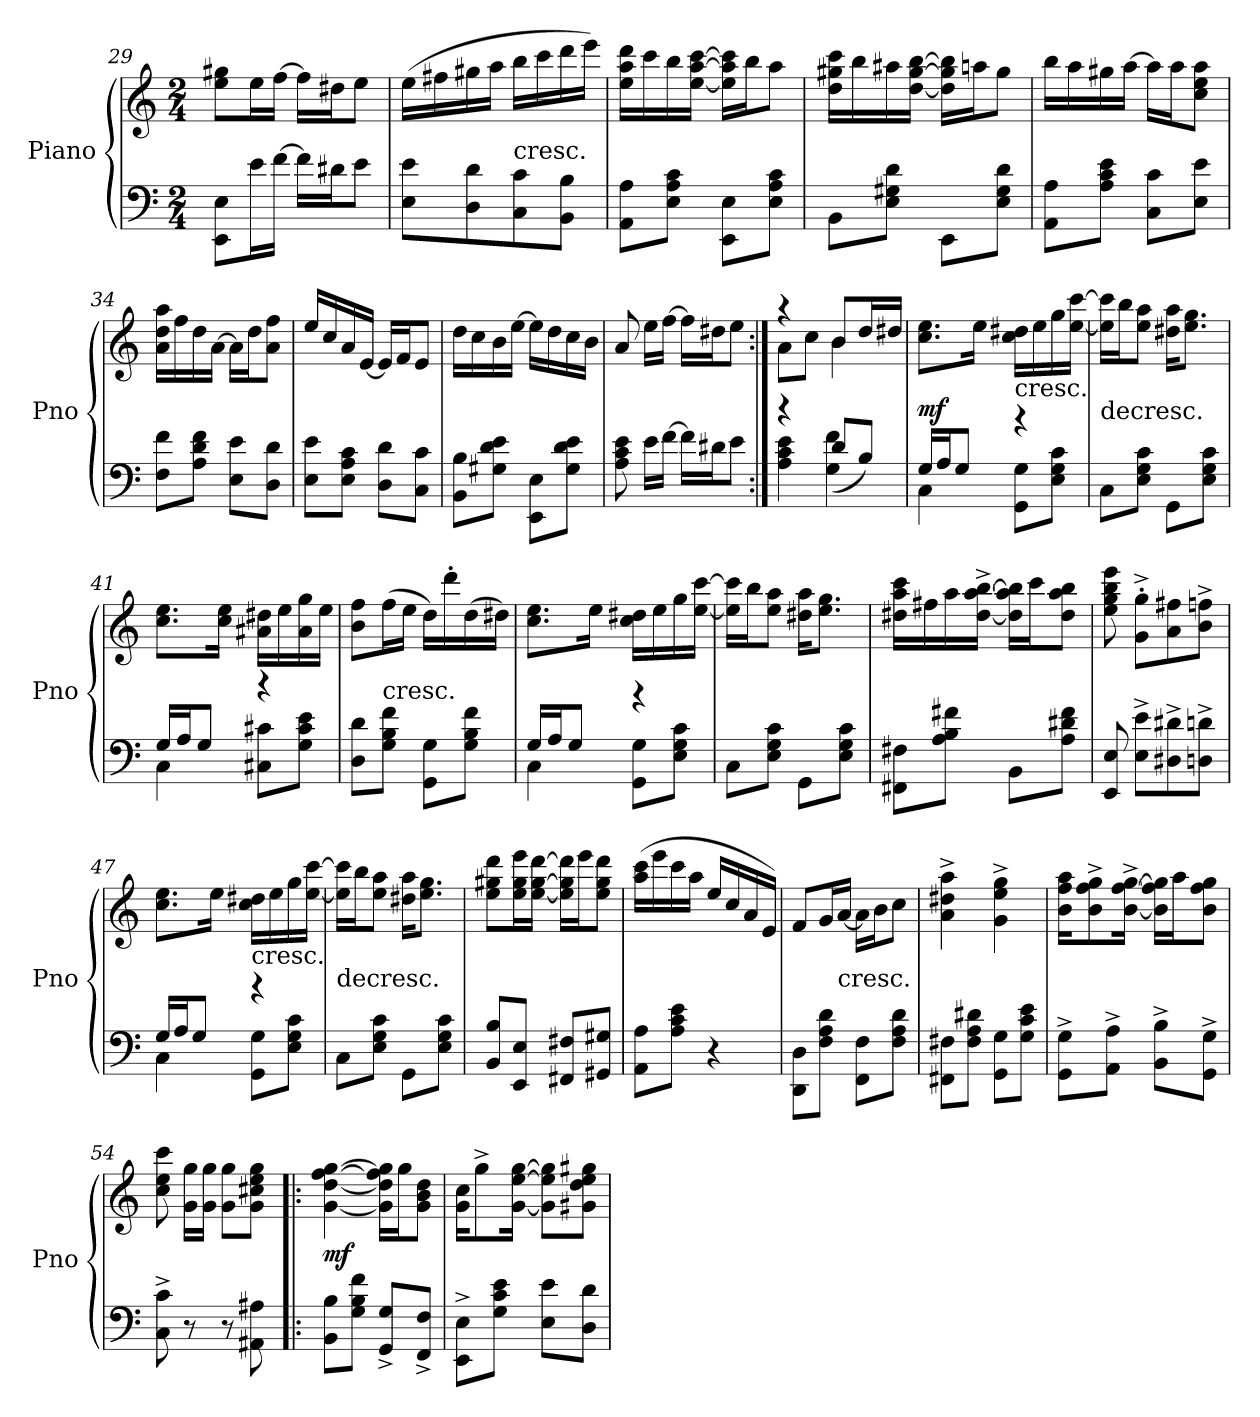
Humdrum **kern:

**kern	**kern	**dynam
*part1	*part1	*part1
*staff2	*staff1	*staff1/2
*I"Piano	*	*
*I'Pno	*	*
*clefF4	*clefG2	*
*k[]	*k[]	*
*M2/4	*M2/4	*
=29	=29	=29
8EE 8EL	8ee 8gg#XL	.
16eL	16eeL	.
[16fJJ	[16ffJJ	.
16fLL]	16ffLL]	.
16d#XJ	16dd#XJ	.
8eJ	8eeJ	.
=30	=30	=30
8E 8eL	(16eeLL	.
.	16ff#X	.
8D 8d	16gg#X	.
.	16aaJJ	.
!	!LO:TX:c:t=cresc.	!
8C 8c	16bbLL	.
.	16ccc	.
8BB 8BJ	16ddd	.
.	16eeeJJ)	.
=31	=31	=31
8AA 8AL	16ee 16aa 16dddLL	.
.	16ccc	.
8E 8A 8cJ	16bb	.
.	[16ee [16aa [16cccJJ	.
8EE 8EL	16ee] 16aa] 16ccc]LL	.
.	16bbJ	.
8E 8A 8cJ	8aaJ	.
=32	=32	=32
8BBL	16dd 16gg#X 16cccLL	.
.	16bb	.
8E 8G#X 8dJ	16aa#X	.
.	[16dd [16gg# [16bbJJ	.
8EEL	16dd] 16gg#] 16bb]LL	.
.	16aanJ	.
8E 8G# 8dJ	8gg#J	.
=33	=33	=33
8AA 8AL	16bbLL	.
.	16aa	.
8A 8c 8eJ	16gg#X	.
.	[16aaJJ	.
8C 8cL	16aaLL]	.
.	16aaJ	.
8E 8eJ	8cc 8ee 8aaJ	.
=34	=34	=34
8F 8fL	16a 16dd 16aaLL	.
.	16ff	.
8A 8d 8fJ	16dd	.
.	[16aJJ	.
8E 8eL	16aLL]	.
.	16ddJ	.
8D 8dJ	8a 8ffJ	.
=35	=35	=35
8E 8eL	16eeLL	.
.	16cc	.
8E 8A 8cJ	16a	.
.	[16eJJ	.
8D 8dL	16eLL]	.
.	16fJ	.
8C 8cJ	8eJ	.
=36	=36	=36
8BB 8BL	16ddLL	.
.	16cc	.
8G#X 8d 8eJ	16b	.
.	[16eeJJ	.
8EE 8EL	16eeLL]	.
.	16dd	.
8G# 8d 8eJ	16cc	.
.	16bJJ	.
=37	=37	=37
8A 8c 8e	8a	.
16eLL	16eeLL	.
[16fJJ	[16ffJJ	.
16fLL]	16ffLL]	.
16d#XJ	16dd#XJ	.
8eJ	8eeJ	.
=38:|!	=38:|!	=38:|!
*^	*^	*
4r	4A 4c 4e	4r	8aL	.
.	.	.	8ccJ	.
8dL	(4G 4f	8bL	4b	.
8BJ)	.	16ddL	.	.
.	.	16dd#XJJ	.	.
*	*	*v	*v	*
=39	=39	=39	=39
16GLL	4C	8.cc 8.eeL	mf
16AJ	.	.	.
8GJ	.	.	.
.	.	16eeJk	.
!	!	!LO:TX:c:t=cresc.	!
4r	8GG 8GL	16cc 16dd#XLL	.
.	.	16ee	.
.	8E 8G 8cJ	16gg	.
.	.	[16ee [16cccJJ	.
*v	*v	*	*
=40	=40	=40
!	!LO:TX:c:t=decresc.	!
8CL	16ee] 16ccc]LL	.
.	16bbJ	.
8E 8G 8cJ	8ee 8aaJ	.
8GGL	16dd#X 16aaKL	.
.	8.ee 8.ggJ	.
8E 8G 8cJ	.	.
=41	=41	=41
*^	*	*
16GLL	4C	8.cc 8.eeL	.
16AJ	.	.	.
8GJ	.	.	.
.	.	16cc 16eeJk	.
4r	8C#X 8c#XL	16a#X 16dd#XLL	.
.	.	16ee	.
.	8G 8c# 8eJ	16a# 16gg	.
.	.	16eeJJ	.
*v	*v	*	*
=42	=42	=42
8D 8dL	8b 8ffL	.
!	!LO:TX:c:t=cresc.	!
8G 8B 8fJ	(16ffL	.
.	16eeJJ	.
8GG 8GL	16ddLL)	.
.	16ddd'	.
8G 8B 8fJ	(16dd	.
.	16dd#XJJ)	.
=43	=43	=43
*^	*	*
16GLL	4C	8.cc 8.eeL	.
16AJ	.	.	.
8GJ	.	.	.
.	.	16eeJk	.
4r	8GG 8GL	16cc 16dd#XLL	.
.	.	16ee	.
.	8E 8G 8cJ	16gg	.
.	.	[16ee [16cccJJ	.
*v	*v	*	*
=44	=44	=44
8CL	16ee] 16ccc]LL	.
.	16bbJ	.
8E 8G 8cJ	8ee 8aaJ	.
8GGL	16dd#X 16aaKL	.
.	8.ee 8.ggJ	.
8E 8G 8cJ	.	.
=45	=45	=45
8FF#X 8F#XL	16dd#X 16aa 16cccLL	.
.	16ff#X	.
8A 8B 8f#XJ	16aa	.
.	[16dd#^ [16aa^ [16bb^JJ	.
8BBL	16dd#] 16aa] 16bb]LL	.
.	16cccJ	.
8A 8d#X 8f#J	8dd# 8aa 8bbJ	.
=46	=46	=46
8EE 8E	8ee 8gg 8bb 8eee	.
8E^ 8e^L	8g'^ 8gg'^L	.
8D#X^ 8d#X^	8a 8ff#X	.
8Dn^ 8dn^J	8b^ 8ffn^J	.
=47	=47	=47
*^	*	*
16GLL	4C	8.cc 8.eeL	.
16AJ	.	.	.
8GJ	.	.	.
.	.	16eeJk	.
!	!	!LO:TX:c:t=cresc.	!
4r	8GG 8GL	16cc 16dd#XLL	.
.	.	16ee	.
.	8E 8G 8cJ	16gg	.
.	.	[16ee [16cccJJ	.
*v	*v	*	*
=48	=48	=48
!	!LO:TX:c:t=decresc.	!
8CL	16ee] 16ccc]LL	.
.	16bbJ	.
8E 8G 8cJ	8ee 8aaJ	.
8GGL	16dd#X 16aaKL	.
.	8.ee 8.ggJ	.
8E 8G 8cJ	.	.
=49	=49	=49
8BB 8BL	8ee 8gg#X 8dddL	.
8EE 8EJ	16ee 16gg# 16eeeL	.
.	[16ee [16gg# [16dddJJ	.
8FF#X 8F#XL	16ee] 16gg#] 16ddd]LL	.
.	16eeeJ	.
8GG#X 8G#XJ	8ee 8gg# 8dddJ	.
=50	=50	=50
8AA 8AL	(16aa 16cccLL	.
.	16eee	.
8A 8c 8eJ	16ccc	.
.	16aaJJ	.
4r	16eeLL	.
.	16cc	.
.	16a	.
.	16eJJ)	.
=51	=51	=51
8DD 8DL	8fL	.
8F 8A 8dJ	16gL	.
!	!LO:TX:c:t=cresc.	!
.	[16aJJ	.
8FF 8FL	16aLL]	.
.	16bJ	.
8F 8A 8dJ	8ccJ	.
=52	=52	=52
8FF#X 8F#XL	4a^ 4dd#X^ 4aa^	.
8F# 8A 8d#XJ	.	.
8GG 8GL	4g^ 4ee^ 4gg^	.
8G 8c 8eJ	.	.
=53	=53	=53
8GG^ 8G^L	16b 16ff 16aaKL	.
.	8b^ 8ff^ 8gg^	.
8AA^ 8A^J	.	.
.	[16b^ [16ff^ [16gg^Jk	.
8BB^ 8B^L	16b] 16ff] 16gg]LL	.
.	16aaJ	.
8GG^ 8G^J	8b 8ff 8ggJ	.
=54	=54	=54
8C^ 8c^	8cc 8ee 8ccc	.
8r	16g 16ggLL	.
.	16g 16ggJJ	.
8r	8g 8ggL	.
8AA#X 8A#X	8g 8cc#X 8ee 8ggJ	.
=55!|:	=55!|:	=55!|:
8BB 8BL	[4g [4dd [4ff [4gg	mf
8G 8B 8fJ	.	.
8GG^ 8G^L	16g] 16dd] 16ff] 16gg]LL	.
.	16ggJ	.
8FF^ 8F^J	8g 8b 8ddJ	.
=56	=56	=56
8EE^ 8E^L	16g 16ccKL	.
.	8gg^	.
8G 8c 8eJ	.	.
.	[16g [16ee [16ggJk	.
8E 8eL	8g] 8ee] 8gg]L	.
8D 8dJ	8g#X 8dd 8ee 8gg#XJ	.
=	=	=
*-	*-	*-
